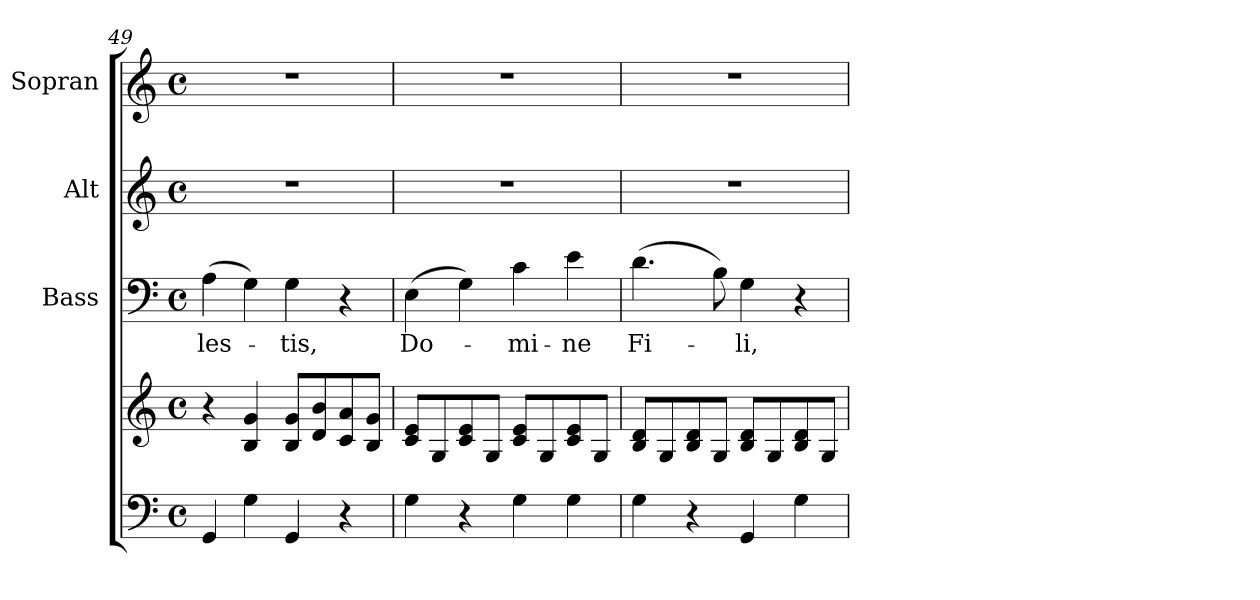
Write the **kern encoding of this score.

**kern	**kern	**kern	**text	**kern	**kern
*part4	*part4	*part3	*part3	*part2	*part1
*staff5	*staff4	*staff3	*staff3	*staff2	*staff1
*	*	*I"Bass	*	*I"Alt	*I"Sopran
*	*	*I'B.	*	*I'A.	*I'S.
*clefF4	*clefG2	*clefF4	*	*clefG2	*clefG2
*k[]	*k[]	*k[]	*	*k[]	*k[]
*C:	*C:	*C:	*	*C:	*C:
*M4/4	*M4/4	*M4/4	*	*M4/4	*M4/4
*met(c)	*met(c)	*met(c)	*	*met(c)	*met(c)
=49	=49	=49	=49	=49	=49
!	!	!	!LO:LY:b	!	!
4GG/	4r	(>4A\	-les-	1r	1r
4G\	4B/ 4g/	4G\)	.	.	.
!	!	!	!LO:LY:b	!	!
4GG/	8B/ 8g/L	4G\	-tis,	.	.
.	8d/ 8b/	.	.	.	.
4r	8c/ 8a/	4r	.	.	.
.	8B/ 8g/J	.	.	.	.
=50	=50	=50	=50	=50	=50
!	!	!	!LO:LY:b	!	!
4G\	8c/ 8e/L	(>4E\	Do-	1r	1r
.	8G/	.	.	.	.
4r	8c/ 8e/	4G\)	.	.	.
.	8G/J	.	.	.	.
!	!	!	!LO:LY:b	!	!
4G\	8c/ 8e/L	4c\	-mi-	.	.
.	8G/	.	.	.	.
!	!	!	!LO:LY:b	!	!
4G\	8c/ 8e/	4e\	-ne	.	.
.	8G/J	.	.	.	.
=51	=51	=51	=51	=51	=51
!	!	!	!LO:LY:b	!	!
4G\	8B/ 8d/L	(>4.d\	Fi-	1r	1r
.	8G/	.	.	.	.
4r	8B/ 8d/	.	.	.	.
.	8G/J	8B\)	.	.	.
!	!	!	!LO:LY:b	!	!
4GG/	8B/ 8d/L	4G\	-li,	.	.
.	8G/	.	.	.	.
4G\	8B/ 8d/	4r	.	.	.
.	8G/J	.	.	.	.
=	=	=	=	=	=
*-	*-	*-	*-	*-	*-
